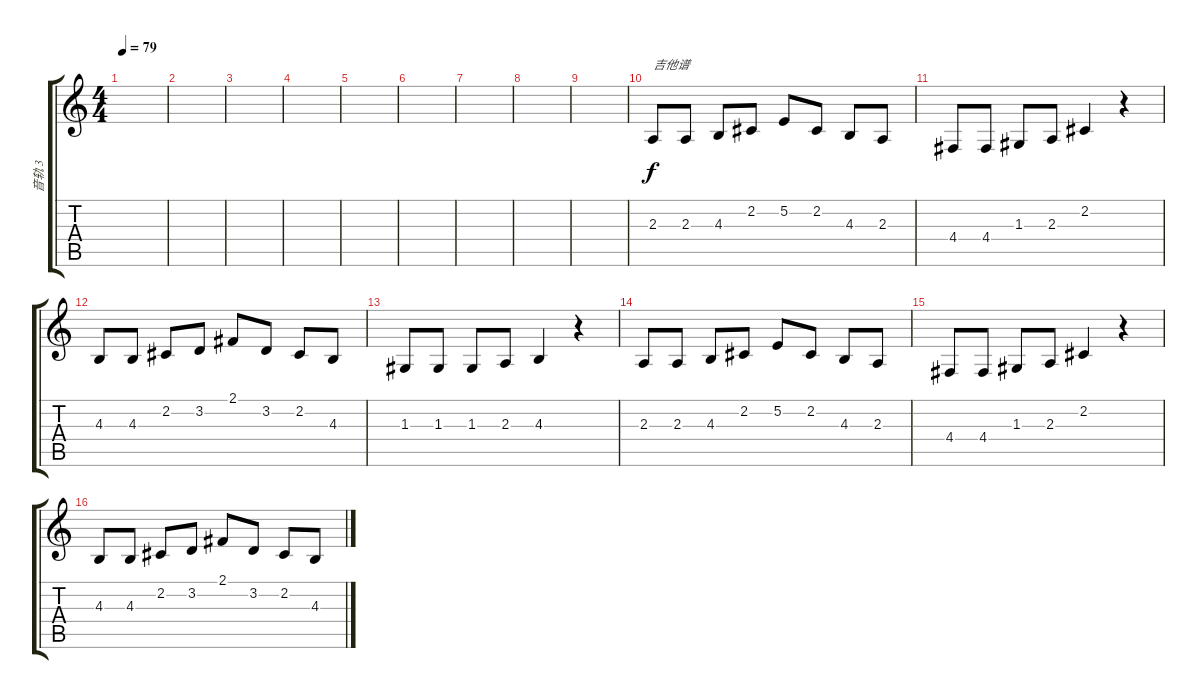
\track ("音轨 3" "音轨 3") {instrument lead5charang}
\staff {score tabs}
\tuning (E4 B3 G3 D3 A2 E2) {hide}
\ts (4 4)
\tempo 79
\clef g2
\ks c
|
|
|
|
|
|
|
|
|
2.3.8{txt "吉他谱"} 2.3.8 4.3.8 2.2.8 5.2.8 2.2.8 4.3.8 2.3.8 |
4.4.8 4.4.8 1.3.8 2.3.8 2.2.4 r.4 |
4.3.8 4.3.8 2.2.8 3.2.8 2.1.8 3.2.8 2.2.8 4.3.8 |
1.3.8 1.3.8 1.3.8 2.3.8 4.3.4 r.4 |
2.3.8 2.3.8 4.3.8 2.2.8 5.2.8 2.2.8 4.3.8 2.3.8 |
4.4.8 4.4.8 1.3.8 2.3.8 2.2.4 r.4 |
4.3.8 4.3.8 2.2.8 3.2.8 2.1.8 3.2.8 2.2.8 4.3.8
